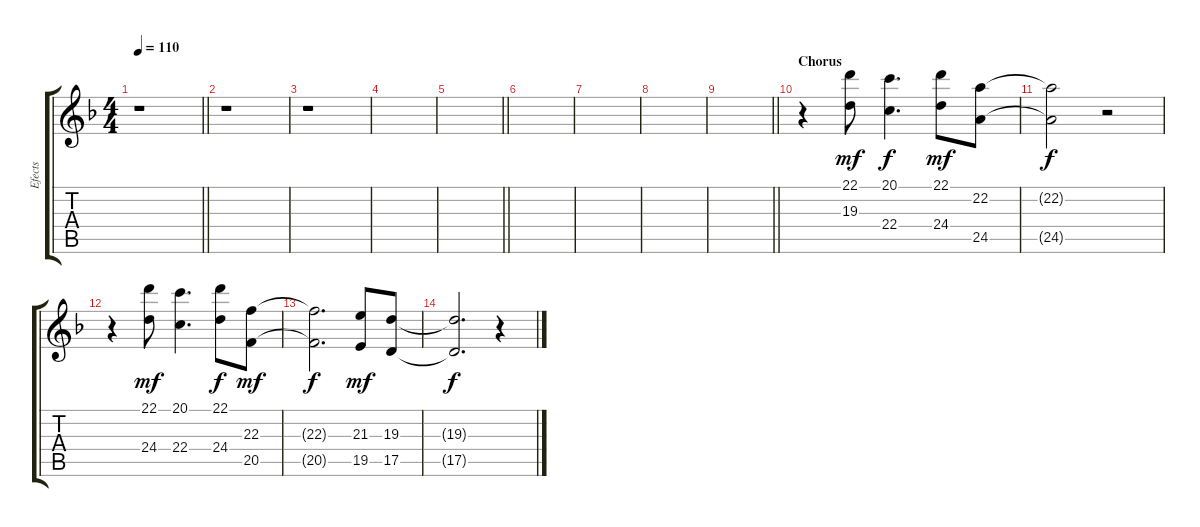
\track ("Efects" "Efects") {instrument pad1newage}
\staff {score tabs}
\tuning (E4 B3 G3 D3 A2 E2) {hide}
\ts (4 4)
\tempo 110
\clef g2
\barLineRight lightlight
\ks dminor
r.1{dy f} |
r.1 |
r.1 |
|
\barLineRight lightlight
|
|
|
|
\barLineRight lightlight
|
\section ("" "Chorus")
r.4 (22.1 19.3).8{dy mf} (20.1 22.4).4{d dy f} (22.1 24.4).8{dy mf} (22.2 24.5).8 |
(22.2{t} 24.5{t}).2{dy f} r.2 |
r.4 (22.1 24.4).8{dy mf} (20.1 22.4).4{d} (22.1 24.4).8{dy f} (22.3 20.5).8{dy mf} |
(22.3{t} 20.5{t}).2{d dy f} (21.3 19.5).8{dy mf} (19.3 17.5).8 |
(19.3{t} 17.5{t}).2{d dy f} r.4
